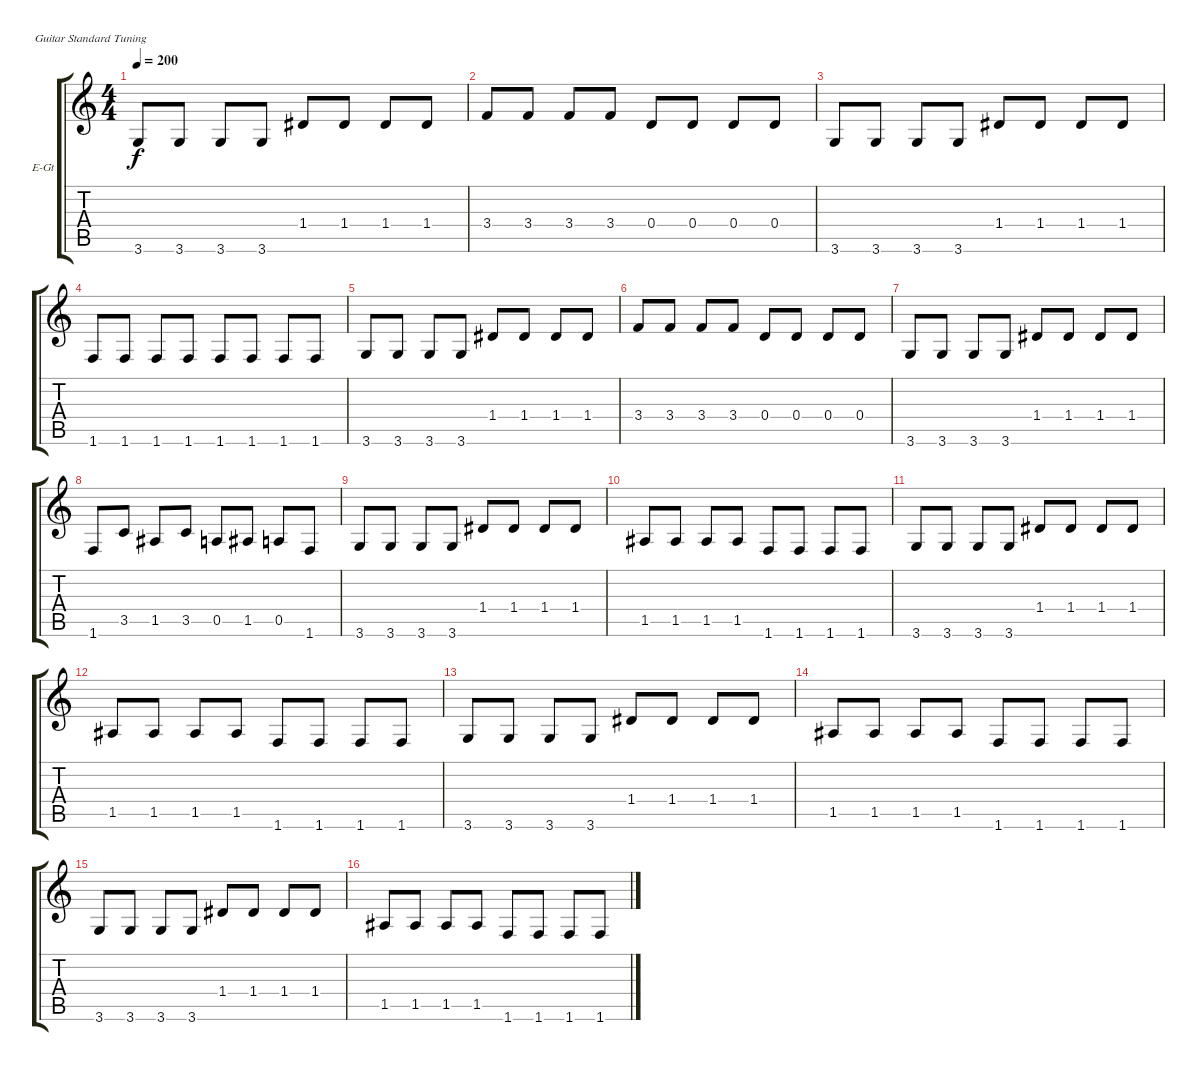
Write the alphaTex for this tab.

\bracketExtendMode groupsimilarinstruments
\firstSystemTrackNameOrientation horizontal
\otherSystemsTrackNameOrientation horizontal
\track ("Дисторшн" "E-Gt") {instrument distortionguitar}
\staff {score tabs}
\tuning (E4 B3 G3 D3 A2 E2)
\ts (4 4)
\tempo 200
\clef g2
\ks c
3.6.8{dy f} 3.6.8 3.6.8 3.6.8 1.4.8 1.4.8 1.4.8 1.4.8 |
3.4.8 3.4.8 3.4.8 3.4.8 0.4.8 0.4.8 0.4.8 0.4.8 |
3.6.8 3.6.8 3.6.8 3.6.8 1.4.8 1.4.8 1.4.8 1.4.8 |
1.6.8 1.6.8 1.6.8 1.6.8 1.6.8 1.6.8 1.6.8 1.6.8 |
3.6.8 3.6.8 3.6.8 3.6.8 1.4.8 1.4.8 1.4.8 1.4.8 |
3.4.8 3.4.8 3.4.8 3.4.8 0.4.8 0.4.8 0.4.8 0.4.8 |
3.6.8 3.6.8 3.6.8 3.6.8 1.4.8 1.4.8 1.4.8 1.4.8 |
1.6.8 3.5.8 1.5.8 3.5.8 0.5.8 1.5.8 0.5.8 1.6.8 |
3.6.8 3.6.8 3.6.8 3.6.8 1.4.8 1.4.8 1.4.8 1.4.8 |
1.5.8 1.5.8 1.5.8 1.5.8 1.6.8 1.6.8 1.6.8 1.6.8 |
3.6.8 3.6.8 3.6.8 3.6.8 1.4.8 1.4.8 1.4.8 1.4.8 |
1.5.8 1.5.8 1.5.8 1.5.8 1.6.8 1.6.8 1.6.8 1.6.8 |
3.6.8 3.6.8 3.6.8 3.6.8 1.4.8 1.4.8 1.4.8 1.4.8 |
1.5.8 1.5.8 1.5.8 1.5.8 1.6.8 1.6.8 1.6.8 1.6.8 |
3.6.8 3.6.8 3.6.8 3.6.8 1.4.8 1.4.8 1.4.8 1.4.8 |
1.5.8 1.5.8 1.5.8 1.5.8 1.6.8 1.6.8 1.6.8 1.6.8
